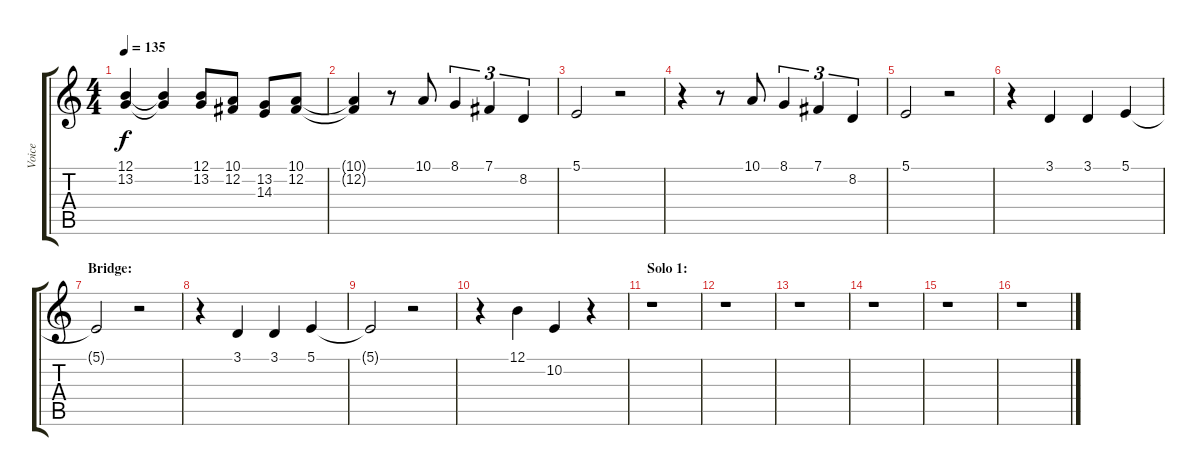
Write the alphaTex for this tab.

\track ("Voice" "Voice") {instrument oboe}
\staff {score tabs}
\tuning (B3 Gb3 D3 A2 E2 B1) {hide}
\ts (4 4)
\tempo 135
\clef g2
\ks c
(12.1 13.2).4{dy f} (12.1{t} 13.2{t}).4 (12.1 13.2).8 (10.1 12.2).8 (13.2 14.3).8 (10.1 12.2).8 |
(10.1{t} 12.2{t}).4 r.8 10.1.8 8.1.4{tu (3 2)} 7.1.4{tu (3 2)} 8.2.4{tu (3 2)} |
5.1.2 r.2 |
r.4 r.8 10.1.8 8.1.4{tu (3 2)} 7.1.4{tu (3 2)} 8.2.4{tu (3 2)} |
5.1.2 r.2 |
r.4 3.1.4 3.1.4 5.1.4 |
\section ("" "Bridge:")
5.1{t}.2 r.2 |
r.4 3.1.4 3.1.4 5.1.4 |
5.1{t}.2 r.2 |
r.4 12.1.4 10.2.4 r.4 |
\section ("" "Solo 1:")
r.1 |
r.1 |
r.1 |
r.1 |
r.1 |
r.1
